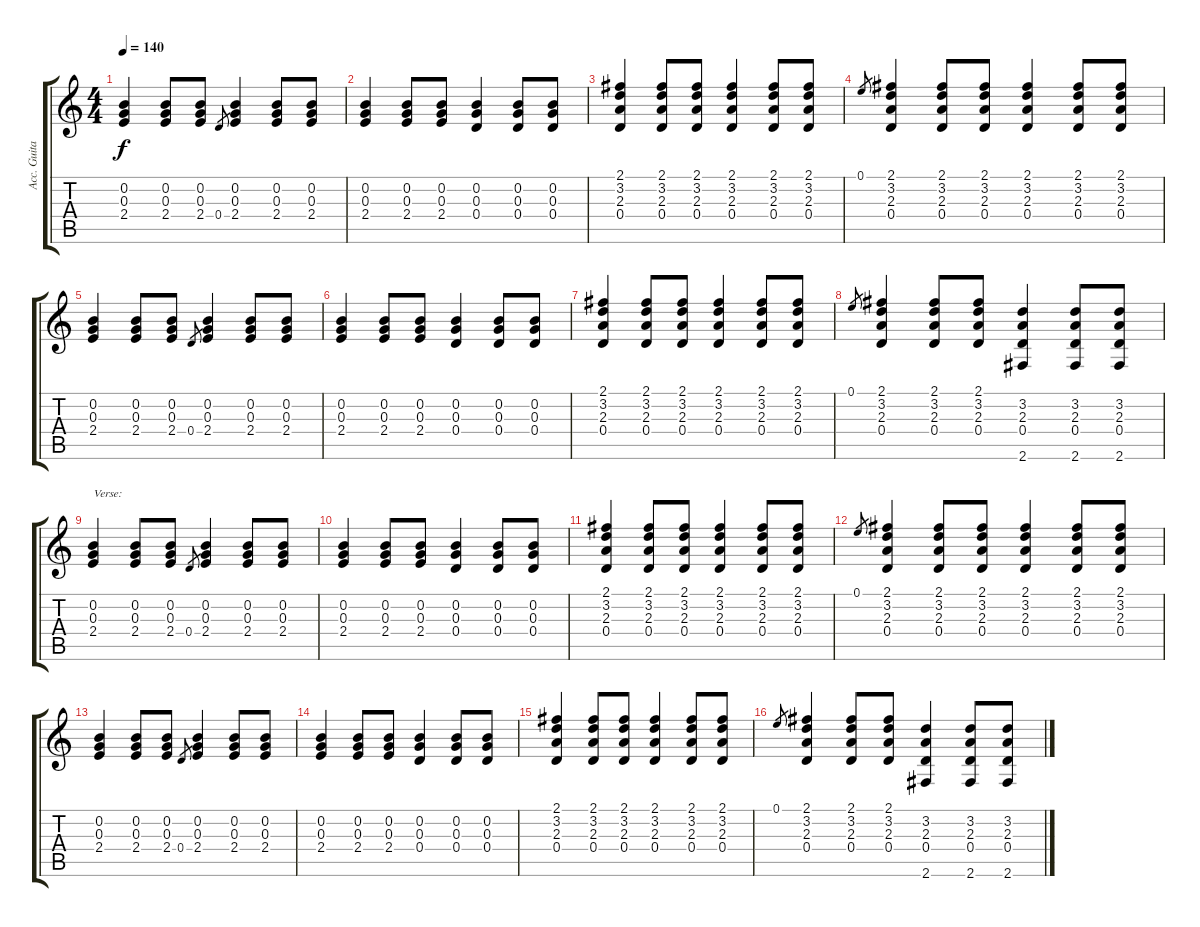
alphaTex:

\track ("Acc. Guitar 1" "Acc. Guita") {instrument acousticguitarnylon}
\staff {score tabs}
\tuning (E4 B3 G3 D3 A2 E2) {hide}
\ts (4 4)
\tempo 140
\clef g2
\ks c
(0.2 0.3 2.4).4{dy f} (0.2 0.3 2.4).8 (0.2 0.3 2.4).8 0.4.8{gr} (0.2 0.3 2.4).4 (0.2 0.3 2.4).8 (0.2 0.3 2.4).8 |
(0.2 0.3 2.4).4 (0.2 0.3 2.4).8 (0.2 0.3 2.4).8 (0.2 0.3 0.4).4 (0.2 0.3 0.4).8 (0.2 0.3 0.4).8 |
(2.1 3.2 2.3 0.4).4 (2.1 3.2 2.3 0.4).8 (2.1 3.2 2.3 0.4).8 (2.1 3.2 2.3 0.4).4 (2.1 3.2 2.3 0.4).8 (2.1 3.2 2.3 0.4).8 |
0.1.8{gr} (2.1 3.2 2.3 0.4).4 (2.1 3.2 2.3 0.4).8 (2.1 3.2 2.3 0.4).8 (2.1 3.2 2.3 0.4).4 (2.1 3.2 2.3 0.4).8 (2.1 3.2 2.3 0.4).8 |
(0.2 0.3 2.4).4 (0.2 0.3 2.4).8 (0.2 0.3 2.4).8 0.4.8{gr} (0.2 0.3 2.4).4 (0.2 0.3 2.4).8 (0.2 0.3 2.4).8 |
(0.2 0.3 2.4).4 (0.2 0.3 2.4).8 (0.2 0.3 2.4).8 (0.2 0.3 0.4).4 (0.2 0.3 0.4).8 (0.2 0.3 0.4).8 |
(2.1 3.2 2.3 0.4).4 (2.1 3.2 2.3 0.4).8 (2.1 3.2 2.3 0.4).8 (2.1 3.2 2.3 0.4).4 (2.1 3.2 2.3 0.4).8 (2.1 3.2 2.3 0.4).8 |
0.1.8{gr} (2.1 3.2 2.3 0.4).4 (2.1 3.2 2.3 0.4).8 (2.1 3.2 2.3 0.4).8 (3.2 2.3 0.4 2.6).4 (3.2 2.3 0.4 2.6).8 (3.2 2.3 0.4 2.6).8 |
(0.2 0.3 2.4).4{txt "Verse:"} (0.2 0.3 2.4).8 (0.2 0.3 2.4).8 0.4.8{gr} (0.2 0.3 2.4).4 (0.2 0.3 2.4).8 (0.2 0.3 2.4).8 |
(0.2 0.3 2.4).4 (0.2 0.3 2.4).8 (0.2 0.3 2.4).8 (0.2 0.3 0.4).4 (0.2 0.3 0.4).8 (0.2 0.3 0.4).8 |
(2.1 3.2 2.3 0.4).4 (2.1 3.2 2.3 0.4).8 (2.1 3.2 2.3 0.4).8 (2.1 3.2 2.3 0.4).4 (2.1 3.2 2.3 0.4).8 (2.1 3.2 2.3 0.4).8 |
0.1.8{gr} (2.1 3.2 2.3 0.4).4 (2.1 3.2 2.3 0.4).8 (2.1 3.2 2.3 0.4).8 (2.1 3.2 2.3 0.4).4 (2.1 3.2 2.3 0.4).8 (2.1 3.2 2.3 0.4).8 |
(0.2 0.3 2.4).4 (0.2 0.3 2.4).8 (0.2 0.3 2.4).8 0.4.8{gr} (0.2 0.3 2.4).4 (0.2 0.3 2.4).8 (0.2 0.3 2.4).8 |
(0.2 0.3 2.4).4 (0.2 0.3 2.4).8 (0.2 0.3 2.4).8 (0.2 0.3 0.4).4 (0.2 0.3 0.4).8 (0.2 0.3 0.4).8 |
(2.1 3.2 2.3 0.4).4 (2.1 3.2 2.3 0.4).8 (2.1 3.2 2.3 0.4).8 (2.1 3.2 2.3 0.4).4 (2.1 3.2 2.3 0.4).8 (2.1 3.2 2.3 0.4).8 |
0.1.8{gr} (2.1 3.2 2.3 0.4).4 (2.1 3.2 2.3 0.4).8 (2.1 3.2 2.3 0.4).8 (3.2 2.3 0.4 2.6).4 (3.2 2.3 0.4 2.6).8 (3.2 2.3 0.4 2.6).8
